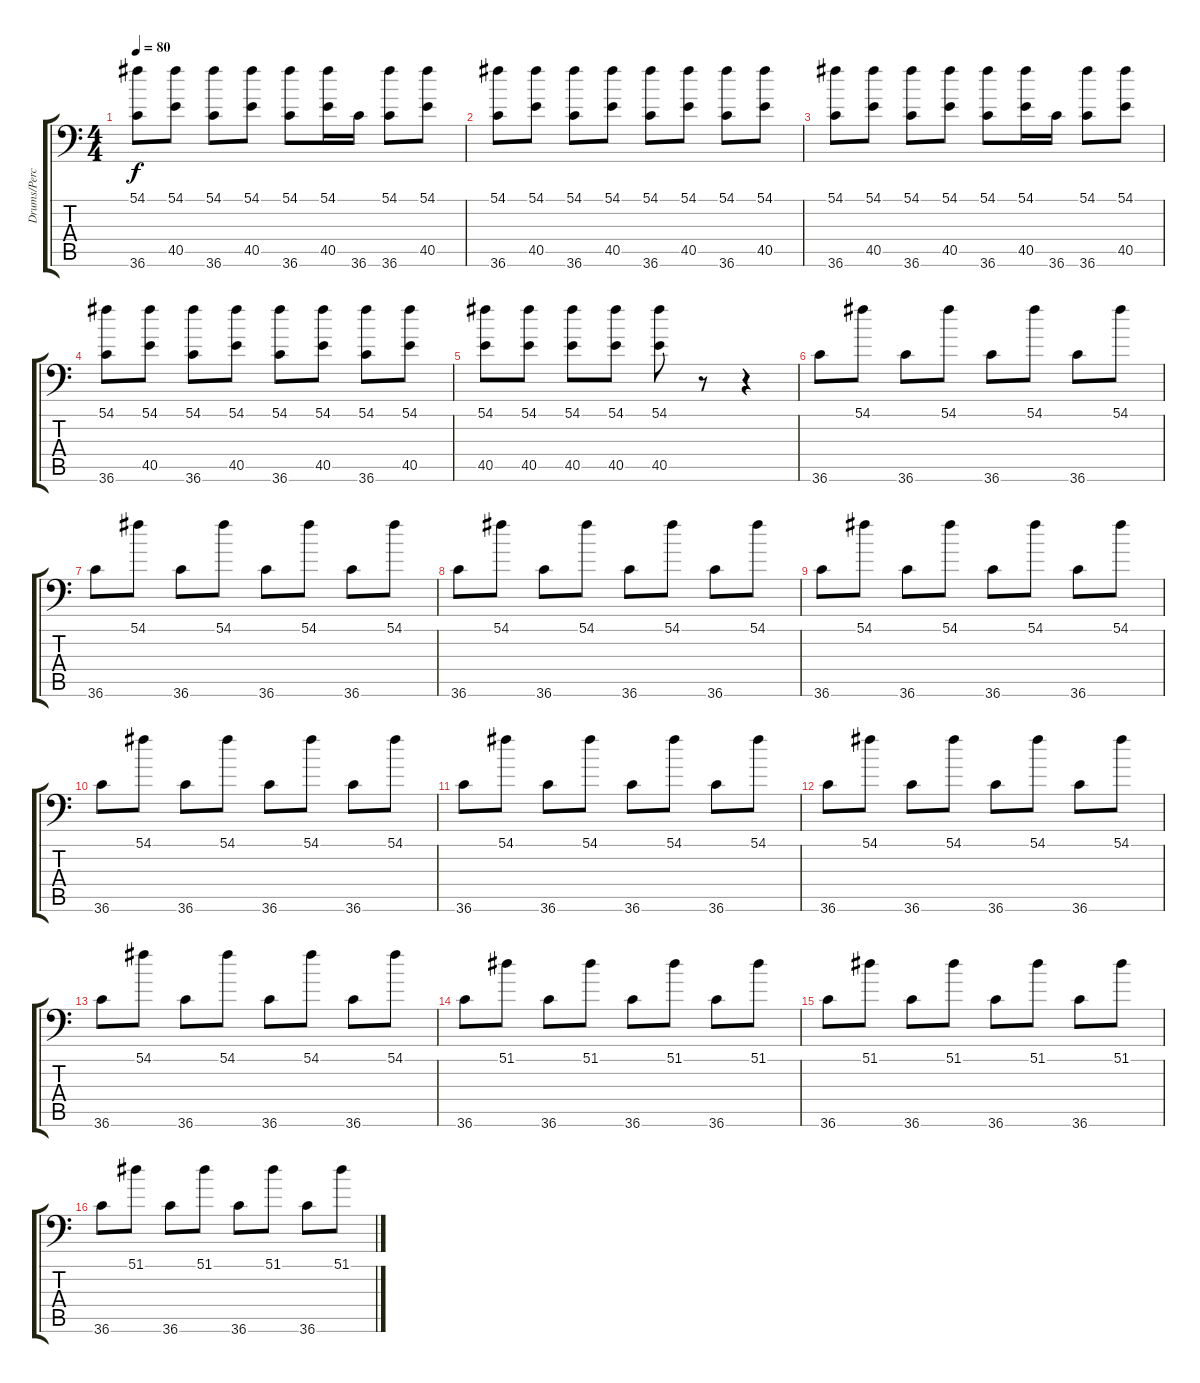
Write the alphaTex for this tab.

\track ("Drums/Percussion" "Drums/Perc") {instrument acousticgrandpiano}
\staff {score tabs}
\tuning (C-1 C-1 C-1 C-1 C-1 C-1) {hide}
\ts (4 4)
\tempo 80
\clef f4
\ks c
(54.1 36.6).8{dy f} (54.1 40.5).8 (54.1 36.6).8 (54.1 40.5).8 (54.1 36.6).8 (54.1 40.5).16 36.6.16 (54.1 36.6).8 (54.1 40.5).8 |
(54.1 36.6).8 (54.1 40.5).8 (54.1 36.6).8 (54.1 40.5).8 (54.1 36.6).8 (54.1 40.5).8 (54.1 36.6).8 (54.1 40.5).8 |
(54.1 36.6).8 (54.1 40.5).8 (54.1 36.6).8 (54.1 40.5).8 (54.1 36.6).8 (54.1 40.5).16 36.6.16 (54.1 36.6).8 (54.1 40.5).8 |
(54.1 36.6).8 (54.1 40.5).8 (54.1 36.6).8 (54.1 40.5).8 (54.1 36.6).8 (54.1 40.5).8 (54.1 36.6).8 (54.1 40.5).8 |
(54.1 40.5).8 (54.1 40.5).8 (54.1 40.5).8 (54.1 40.5).8 (54.1 40.5).8 r.8 r.4 |
36.6.8 54.1.8 36.6.8 54.1.8 36.6.8 54.1.8 36.6.8 54.1.8 |
36.6.8 54.1.8 36.6.8 54.1.8 36.6.8 54.1.8 36.6.8 54.1.8 |
36.6.8 54.1.8 36.6.8 54.1.8 36.6.8 54.1.8 36.6.8 54.1.8 |
36.6.8 54.1.8 36.6.8 54.1.8 36.6.8 54.1.8 36.6.8 54.1.8 |
36.6.8 54.1.8 36.6.8 54.1.8 36.6.8 54.1.8 36.6.8 54.1.8 |
36.6.8 54.1.8 36.6.8 54.1.8 36.6.8 54.1.8 36.6.8 54.1.8 |
36.6.8 54.1.8 36.6.8 54.1.8 36.6.8 54.1.8 36.6.8 54.1.8 |
36.6.8 54.1.8 36.6.8 54.1.8 36.6.8 54.1.8 36.6.8 54.1.8 |
36.6.8 51.1.8 36.6.8 51.1.8 36.6.8 51.1.8 36.6.8 51.1.8 |
36.6.8 51.1.8 36.6.8 51.1.8 36.6.8 51.1.8 36.6.8 51.1.8 |
36.6.8 51.1.8 36.6.8 51.1.8 36.6.8 51.1.8 36.6.8 51.1.8
